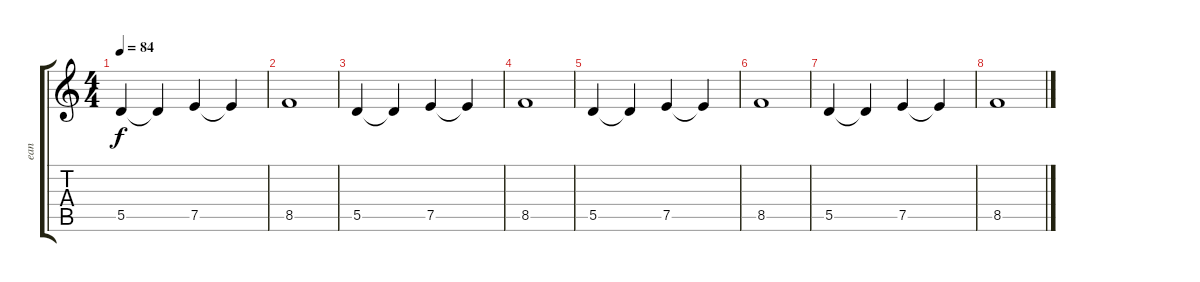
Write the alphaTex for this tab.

\track ("ean" "ean") {instrument electricguitarjazz}
\staff {score tabs}
\tuning (E4 B3 G3 D3 A2 E2) {hide}
\ts (4 4)
\tempo 84
\clef g2
\ks c
5.5.4{dy f volume 13 balance 8 instrument choiraahs} 5.5{t}.4 7.5.4 7.5{t}.4 |
8.5.1 |
5.5.4{volume 13 balance 8 instrument choiraahs} 5.5{t}.4 7.5.4 7.5{t}.4 |
8.5.1 |
5.5.4{volume 13 balance 8 instrument choiraahs} 5.5{t}.4 7.5.4 7.5{t}.4 |
8.5.1 |
5.5.4{volume 13 balance 8 instrument choiraahs} 5.5{t}.4 7.5.4 7.5{t}.4 |
8.5.1
